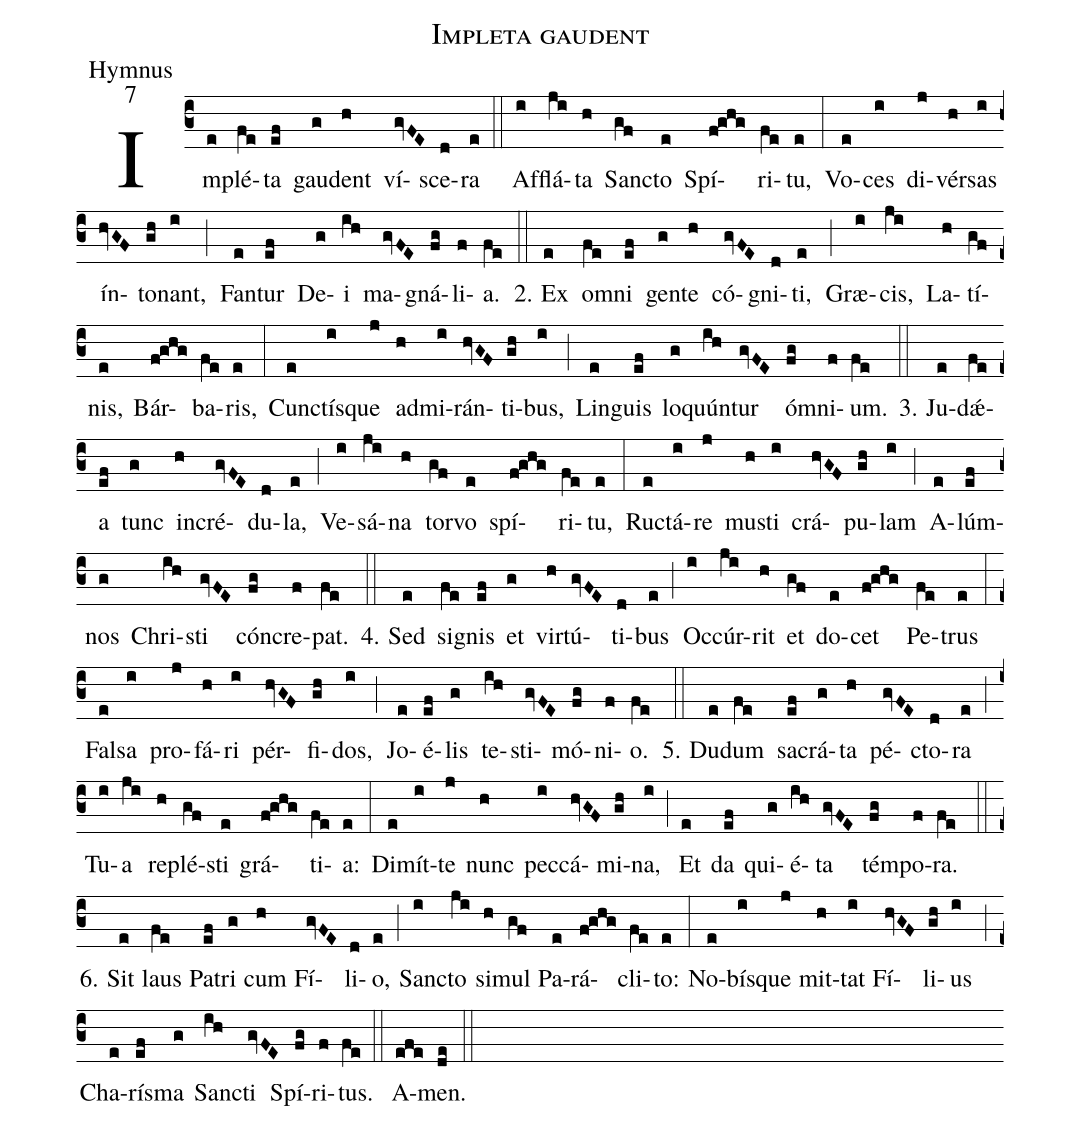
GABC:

name:Impleta gaudent;
office-part:Hymnus;
mode:7;
%%
(c3) Im(e)plé(fe)ta(ef) gau(g)dent(h) ví(gvFE)sce(d)ra(e) (::) Af(i)flá(ji)ta(h) San(gf)cto(e) Spí(f!ghg)ri(fe)tu,(e) (:) Vo(e)ces(i) di(j)vér(h)sas(i) ín(hvGF)to(gh)nant,(i) (;) Fan(e)tur(ef) De(g)i(ih) ma(gvFE)gná(fg)li(f)a.(fe) (::)
2. Ex(e) om(fe)ni(ef) gen(g)te(h) có(gvFE)gni(d)ti,(e) (;)
Græ(i)cis,(ji) La(h)tí(gf)nis,(e) Bár(f!ghg)ba(fe)ris,(e) (:)
Cun(e)ctís(i)que(j) ad(h)mi(i)rán(hvGF)ti(gh)bus,(i) (;)
Lin(e)guis(ef) lo(g)quún(ih)tur(gvFE) óm(fg)ni(f)um.(fe) (::)

3. Ju(e)dǽ(fe)a(ef) tunc(g) in(h)cré(gvFE)du(d)la,(e) (;)
Ve(i)sá(ji)na(h) tor(gf)vo(e) spí(f!ghg)ri(fe)tu,(e) (:)
Ru(e)ctá(i)re(j) mu(h)sti(i) crá(hvGF)pu(gh)lam(i) (;)
A(e)lúm(ef)nos(g) Chri(ih)sti(gvFE) cón(fg)cre(f)pat.(fe) (::)

4. Sed(e) si(fe)gnis(ef) et(g) vir(h)tú(gvFE)ti(d)bus(e) (;)
Oc(i)cúr(ji)rit(h) et(gf) do(e)cet(f!ghg) Pe(fe)trus(e) (:)
Fal(e)sa(i) pro(j)fá(h)ri(i) pér(hvGF)fi(gh)dos,(i) (;)
Jo(e)é(ef)lis(g) te(ih)sti(gvFE)mó(fg)ni(f)o.(fe) (::)

5. Du(e)dum(fe) sa(ef)crá(g)ta(h) pé(gvFE)cto(d)ra(e) (;)
Tu(i)a(ji) re(h)plé(gf)sti(e) grá(f!ghg)ti(fe)a:(e) (:)
Di(e)mít(i)te(j) nunc(h) pec(i)cá(hvGF)mi(gh)na,(i) (;)
Et(e) da(ef) qui(g)é(ih)ta(gvFE) tém(fg)po(f)ra.(fe) (::)

6. Sit(e) laus(fe) Pa(ef)tri(g) cum(h) Fí(gvFE)li(d)o,(e) (;)
San(i)cto(ji) si(h)mul(gf) Pa(e)rá(f!ghg)cli(fe)to:(e) (:)
No(e)bís(i)que(j) mit(h)tat(i) Fí(hvGF)li(gh)us(i) (;)
Cha(e)rís(ef)ma(g) San(ih)cti(gvFE) Spí(fg)ri(f)tus.(fe) (::)
A(efe)men.(de) (::)
